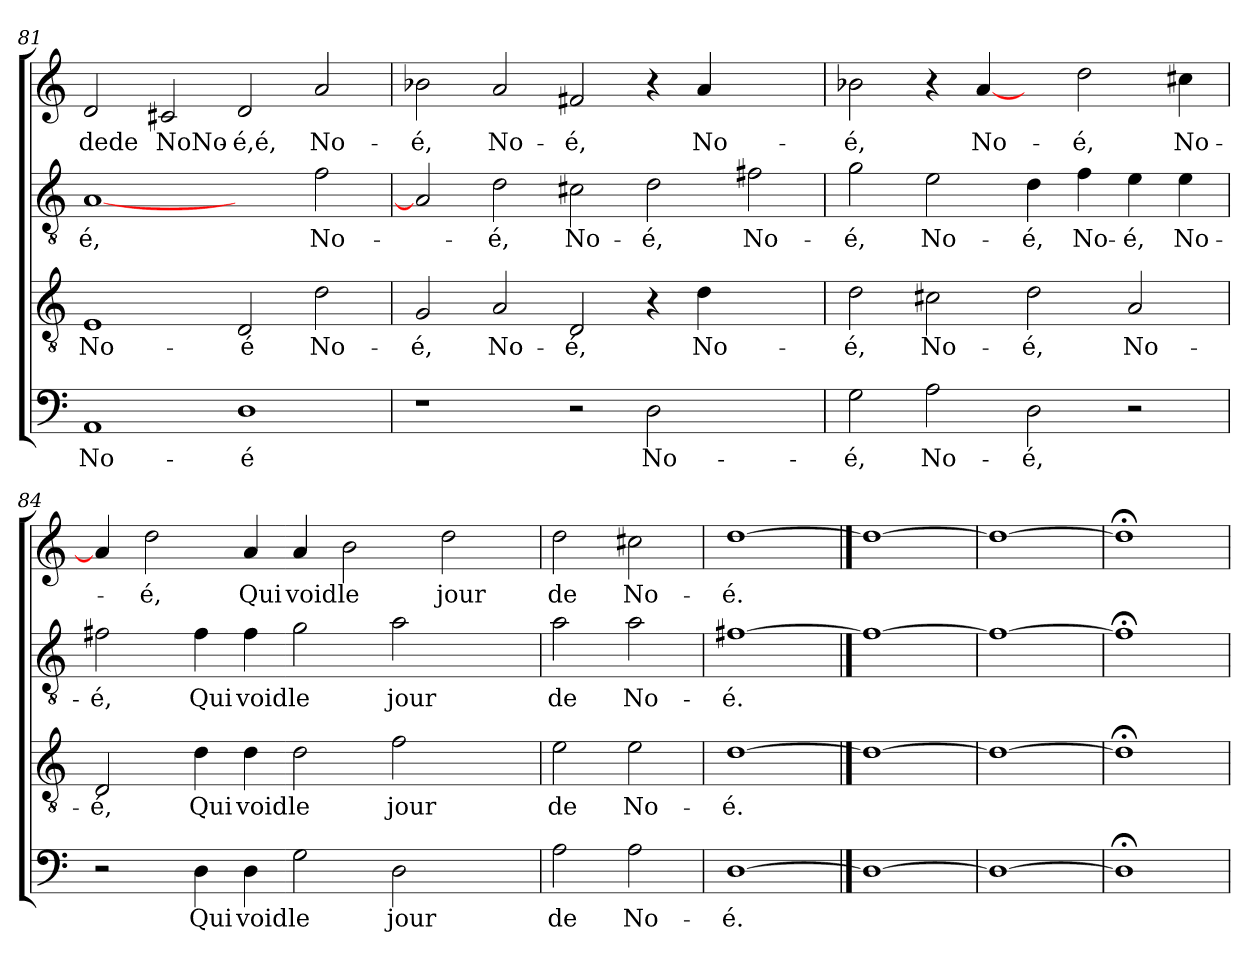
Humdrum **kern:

**kern	**text	**kern	**text	**kern	**text	**kern	**text
*part4	*part4	*part3	*part3	*part2	*part2	*part1	*part1
*staff4	*staff4	*staff3	*staff3	*staff2	*staff2	*staff1	*staff1
*clefF4	*	*clefGv2	*	*clefGv2	*	*clefG2	*
*k[]	*	*k[]	*	*k[]	*	*k[]	*
=81	=81	=81	=81	=81	=81	=81	=81
1AA	No-	1E	No-	[1A	-é,	2d	dede
.	.	.	.	.	.	2c#X	NoNo-
1D	-é	2D	-é	2ryy	.	2d	-é,é,
.	.	2d	No-	2f	No-	2a	No-
!!LO:LB:g=z
=82	=82	=82	=82	=82	=82	=82	=82
1r	.	2G	-é,	2A]	.	2b-X	-é,
.	.	2A	No-	2d	-é,	2a	No-
2r	.	2D	-é,	2c#X	No-	2f#X	-é,
2D	No-	4r	.	2d	-é,	4r	.
.	.	4d	No-	.	.	4a	No-
2ryy	.	2ryy	.	2f#X	No-	2ryy	.
=83	=83	=83	=83	=83	=83	=83	=83
2G	-é,	2d	-é,	2g	-é,	2b-X	-é,
2A	No-	2c#X	No-	2e	No-	4r	.
.	.	.	.	.	.	[4a	No-
2D	-é,	2d	-é,	4d	-é,	4ryy	.
.	.	.	.	4f	No-	2dd	-é,
2r	.	2A	No-	4e	-é,	.	.
.	.	.	.	4e	No-	4cc#X	No-
=84	=84	=84	=84	=84	=84	=84	=84
2r	.	2D	-é,	2f#X	-é,	4a]	.
.	.	.	.	.	.	2dd	-é,
4D	Qui	4d	Qui	4f#	Qui	.	.
4D	void	4d	void	4f#	void	4a	Qui
2G	le	2d	le	2g	le	4a	void
.	.	.	.	.	.	2b	le
2D	jour	2f	jour	2a	jour	.	.
.	.	.	.	.	.	2dd	jour
4ryy	.	4ryy	.	4ryy	.	.	.
=85	=85	=85	=85	=85	=85	=85	=85
2A	de	2e	de	2a	de	2dd	de
2A	No-	2e	No-	2a	No-	2cc#X	No-
=86	=86	=86	=86	=86	=86	=86	=86
[1D	-é.	[1d	-é.	[1f#X	-é.	[1dd	-é.
==87	==87	==87	==87	==87	==87	==87	==87
1D_	.	1d_	.	1f#_	.	1dd_	.
=88	=88	=88	=88	=88	=88	=88	=88
1D_	.	1d_	.	1f#_	.	1dd_	.
=89	=89	=89	=89	=89	=89	=89	=89
1D;<]	.	1d;<]	.	1f#;<]	.	1dd;<]	.
=	=	=	=	=	=	=	=
*-	*-	*-	*-	*-	*-	*-	*-
